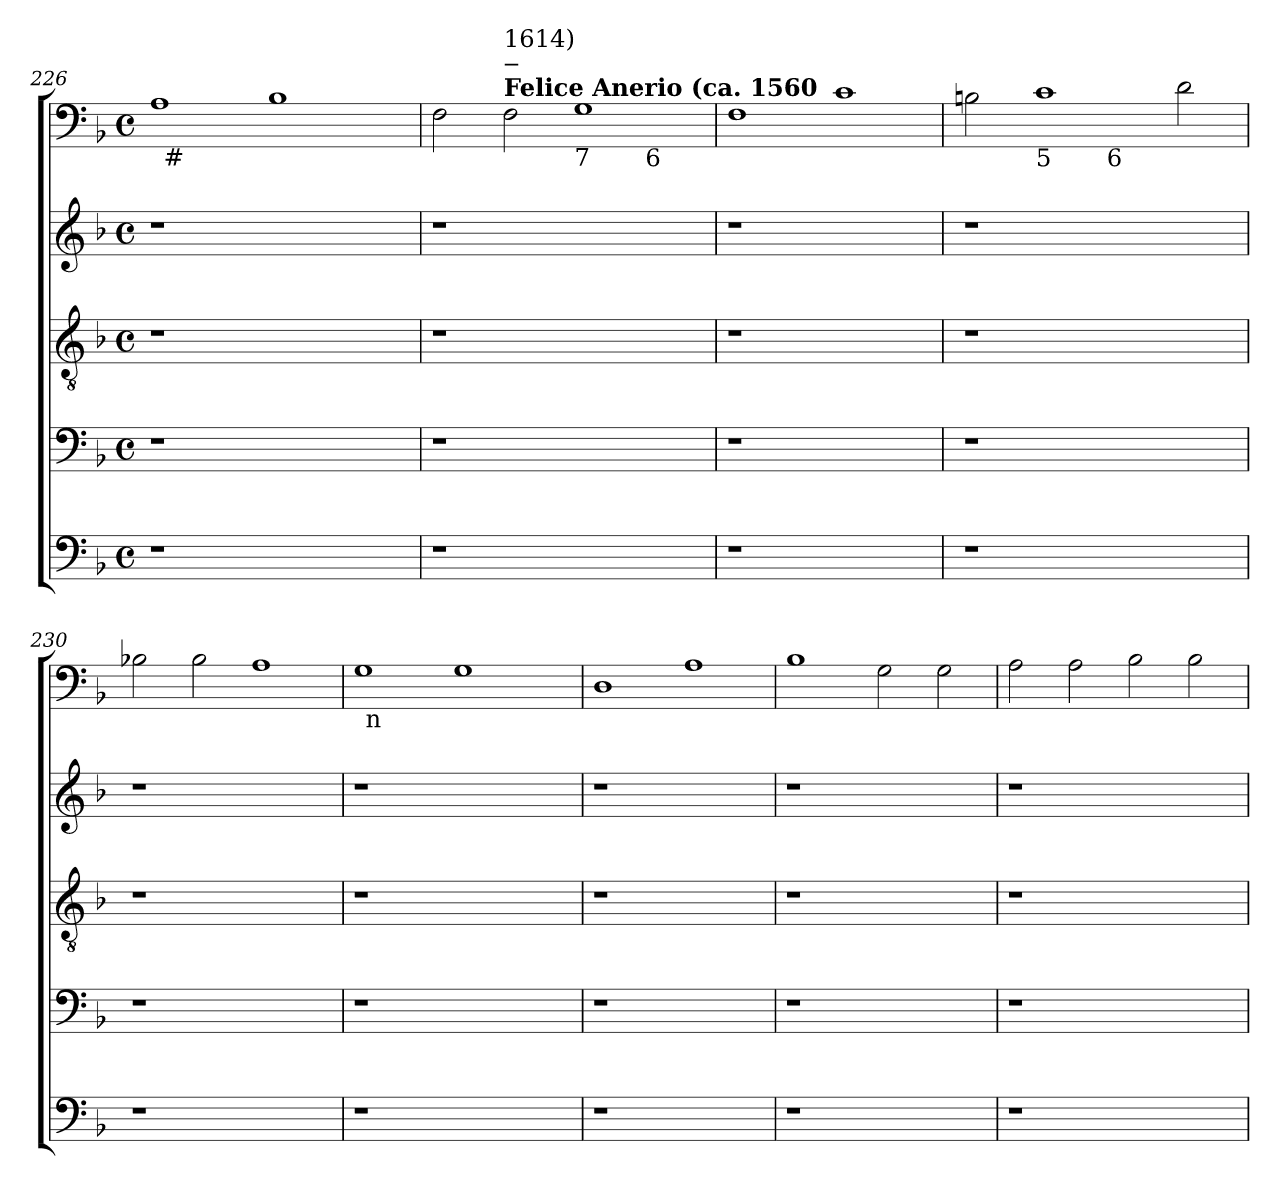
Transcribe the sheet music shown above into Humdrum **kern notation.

**kern	**kern	**kern	**kern	**kern
*part5	*part4	*part3	*part2	*part1
*staff5	*staff4	*staff3	*staff2	*staff1
!!LO:LB:g=z
*clefF4	*clefF4	*clefGv2	*clefG2	*clefF4
*	*ITrd-3c-5	*ITrd-3c-5	*ITrd-3c-5	*ITrd-3c-5
*k[b-]	*k[b-e-]	*k[b-e-]	*k[b-e-]	*k[b-e-]
*F:	*B-:	*B-:	*B-:	*B-:
*M4/4	*M4/4	*M4/4	*M4/4	*M4/4
*met(c)	*met(c)	*met(c)	*met(c)	*met(c)
=226	=226	=226	=226	=226
*	*	*	*	*^
1r	1r	1r	1r	1d	32ryy
!	!	!	!	!	!LO:TX:b:t=#
.	.	.	.	.	1ryy
1ryy	1ryy	1ryy	1ryy	1e-	.
.	.	.	.	.	2ryy
.	.	.	.	.	4...ryy
=227	=227	=227	=227	=227	=227
1r	1r	1r	1r	2B->\	1.ryy
!	!	!	!	!LO:TX:a:B:t=Felice Anerio (ca. 1560	!
!	!	!	!	!LO:TX:t=‒	!
!	!	!	!	!LO:TX:t=1614)	!
.	.	.	.	2B->\	.
!	!	!	!	!LO:TX:b:t=7	!
1ryy	1ryy	1ryy	1ryy	1c	.
!	!	!	!	!	!LO:TX:b:t=6
.	.	.	.	.	2ryy
*	*	*	*	*v	*v
=228	=228	=228	=228	=228
1r	1r	1r	1r	1B-
1ryy	1ryy	1ryy	1ryy	1f
=229	=229	=229	=229	=229
*	*	*	*	*^
1r	1r	1r	1r	2en>\	1ryy
!	!	!	!	!LO:TX:b:t=5	!
.	.	.	.	1f	.
!	!	!	!	!	!LO:TX:b:t=6
1ryy	1ryy	1ryy	1ryy	.	1ryy
.	.	.	.	2g\	.
*	*	*	*	*v	*v
!!LO:LB:g=z
=230	=230	=230	=230	=230
1r	1r	1r	1r	2e-X>\
.	.	.	.	2e->\
1ryy	1ryy	1ryy	1ryy	1d
=231	=231	=231	=231	=231
*	*	*	*	*^
1r	1r	1r	1r	1c	32ryy
!	!	!	!	!	!LO:TX:b:t=n
.	.	.	.	.	1ryy
1ryy	1ryy	1ryy	1ryy	1c	.
.	.	.	.	.	2ryy
.	.	.	.	.	4...ryy
*	*	*	*	*v	*v
=232	=232	=232	=232	=232
1r	1r	1r	1r	1G
1ryy	1ryy	1ryy	1ryy	1d
=233	=233	=233	=233	=233
1r	1r	1r	1r	1e-
1ryy	1ryy	1ryy	1ryy	2c\
.	.	.	.	2c>\
!!LO:LB:g=z
=234	=234	=234	=234	=234
1r	1r	1r	1r	2d\
.	.	.	.	2d>\
1ryy	1ryy	1ryy	1ryy	2e-\
.	.	.	.	2e->\
=	=	=	=	=
*-	*-	*-	*-	*-
